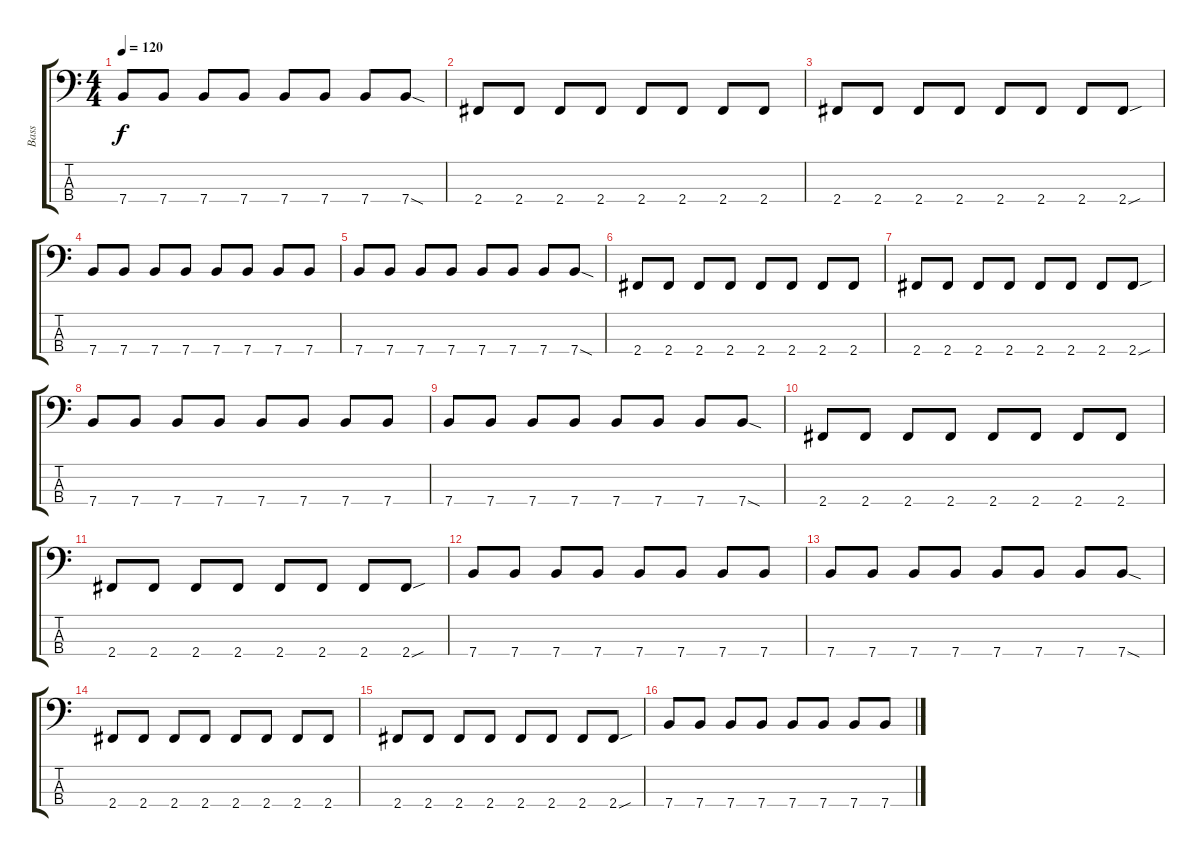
\track ("Bass" "Bass") {instrument electricbassfinger}
\staff {score tabs}
\tuning (G2 D2 A1 E1) {hide}
\ts (4 4)
\tempo 120
\clef f4
\ks c
7.4.8{dy f} 7.4.8 7.4.8 7.4.8 7.4.8 7.4.8 7.4.8 7.4{sod}.8 |
2.4.8 2.4.8 2.4.8 2.4.8 2.4.8 2.4.8 2.4.8 2.4.8 |
2.4.8 2.4.8 2.4.8 2.4.8 2.4.8 2.4.8 2.4.8 2.4{sou}.8 |
7.4.8 7.4.8 7.4.8 7.4.8 7.4.8 7.4.8 7.4.8 7.4.8 |
7.4.8 7.4.8 7.4.8 7.4.8 7.4.8 7.4.8 7.4.8 7.4{sod}.8 |
2.4.8 2.4.8 2.4.8 2.4.8 2.4.8 2.4.8 2.4.8 2.4.8 |
2.4.8 2.4.8 2.4.8 2.4.8 2.4.8 2.4.8 2.4.8 2.4{sou}.8 |
7.4.8 7.4.8 7.4.8 7.4.8 7.4.8 7.4.8 7.4.8 7.4.8 |
7.4.8 7.4.8 7.4.8 7.4.8 7.4.8 7.4.8 7.4.8 7.4{sod}.8 |
2.4.8 2.4.8 2.4.8 2.4.8 2.4.8 2.4.8 2.4.8 2.4.8 |
2.4.8 2.4.8 2.4.8 2.4.8 2.4.8 2.4.8 2.4.8 2.4{sou}.8 |
7.4.8 7.4.8 7.4.8 7.4.8 7.4.8 7.4.8 7.4.8 7.4.8 |
7.4.8 7.4.8 7.4.8 7.4.8 7.4.8 7.4.8 7.4.8 7.4{sod}.8 |
2.4.8 2.4.8 2.4.8 2.4.8 2.4.8 2.4.8 2.4.8 2.4.8 |
2.4.8 2.4.8 2.4.8 2.4.8 2.4.8 2.4.8 2.4.8 2.4{sou}.8 |
7.4.8 7.4.8 7.4.8 7.4.8 7.4.8 7.4.8 7.4.8 7.4.8
